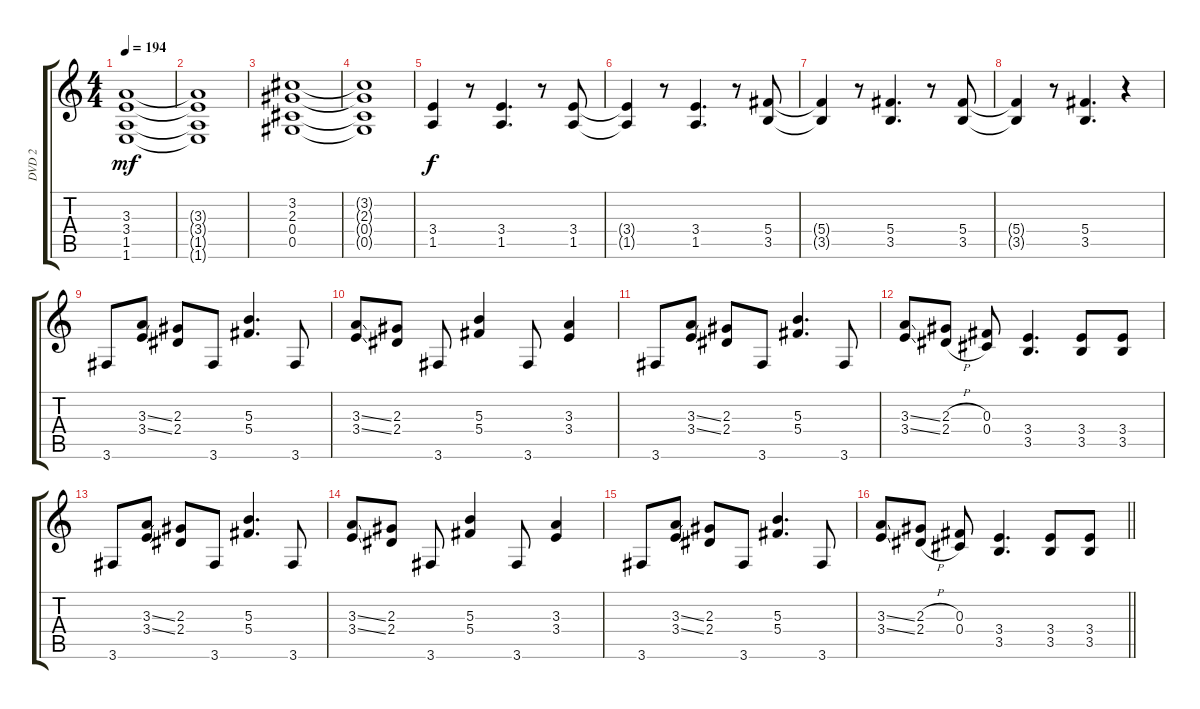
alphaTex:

\track ("DVD 2" "DVD 2") {mute instrument distortionguitar}
\staff {score tabs}
\tuning (Eb4 Bb3 Gb3 Db3 Ab2 Eb2) {hide}
\ts (4 4)
\tempo 194
\clef g2
\ks c
(3.3 3.4 1.5 1.6).1{dy mf} |
(3.3{t} 3.4{t} 1.5{t} 1.6{t}).1 |
(3.2 2.3 0.4 0.5).1 |
(3.2{t} 2.3{t} 0.4{t} 0.5{t}).1 |
(3.4 1.5).4{dy f} r.8 (3.4 1.5).4{d} r.8 (3.4 1.5).8 |
(3.4{t} 1.5{t}).4 r.8 (3.4 1.5).4{d} r.8 (5.4 3.5).8 |
(5.4{t} 3.5{t}).4 r.8 (5.4 3.5).4{d} r.8 (5.4 3.5).8 |
(5.4{t} 3.5{t}).4 r.8 (5.4 3.5).4{d} r.4 |
3.6.8 (3.3{ss} 3.4{ss}).8 (2.3 2.4).8 3.6.8 (5.3 5.4).4{d} 3.6.8 |
(3.3{ss} 3.4{ss}).8 (2.3 2.4).8 3.6.8 (5.3 5.4).4 3.6.8 (3.3 3.4).4 |
3.6.8 (3.3{ss} 3.4{ss}).8 (2.3 2.4).8 3.6.8 (5.3 5.4).4{d} 3.6.8 |
(3.3{ss} 3.4{ss}).8 (2.3{h} 2.4{h}).8 (0.3 0.4).8 (3.4 3.5).4{d} (3.4 3.5).8 (3.4 3.5).8 |
3.6.8 (3.3{ss} 3.4{ss}).8 (2.3 2.4).8 3.6.8 (5.3 5.4).4{d} 3.6.8 |
(3.3{ss} 3.4{ss}).8 (2.3 2.4).8 3.6.8 (5.3 5.4).4 3.6.8 (3.3 3.4).4 |
3.6.8 (3.3{ss} 3.4{ss}).8 (2.3 2.4).8 3.6.8 (5.3 5.4).4{d} 3.6.8 |
\barLineRight lightlight
(3.3{ss} 3.4{ss}).8 (2.3{h} 2.4{h}).8 (0.3 0.4).8 (3.4 3.5).4{d} (3.4 3.5).8 (3.4 3.5).8
